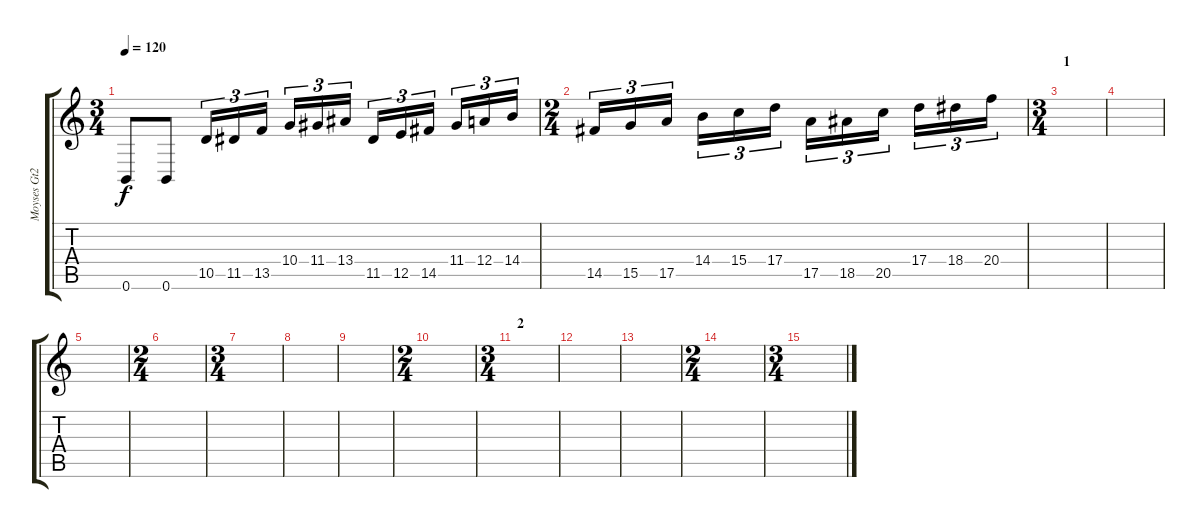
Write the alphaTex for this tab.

\track ("Moyses Gt2" "Moyses Gt2") {instrument distortionguitar}
\staff {score tabs}
\tuning (B3 Gb3 D3 A2 E2 B1) {hide}
\ts (3 4)
\tempo 120
\clef g2
\ks c
0.6.8{dy f} 0.6.8 10.5.16{tu (3 2)} 11.5.16{tu (3 2)} 13.5.16{tu (3 2)} 10.4.16{tu (3 2)} 11.4.16{tu (3 2)} 13.4.16{tu (3 2)} 11.5.16{tu (3 2)} 12.5.16{tu (3 2)} 14.5.16{tu (3 2)} 11.4.16{tu (3 2)} 12.4.16{tu (3 2)} 14.4.16{tu (3 2)} |
\ts (2 4)
14.5.16{tu (3 2)} 15.5.16{tu (3 2)} 17.5.16{tu (3 2)} 14.4.16{tu (3 2)} 15.4.16{tu (3 2)} 17.4.16{tu (3 2)} 17.5.16{tu (3 2)} 18.5.16{tu (3 2)} 20.5.16{tu (3 2)} 17.4.16{tu (3 2)} 18.4.16{tu (3 2)} 20.4.16{tu (3 2)} |
\ts (3 4)
\section ("" "1")
|
|
|
\ts (2 4)
|
\ts (3 4)
|
|
|
\ts (2 4)
|
\ts (3 4)
\section ("" "2")
|
|
|
\ts (2 4)
|
\ts (3 4)
